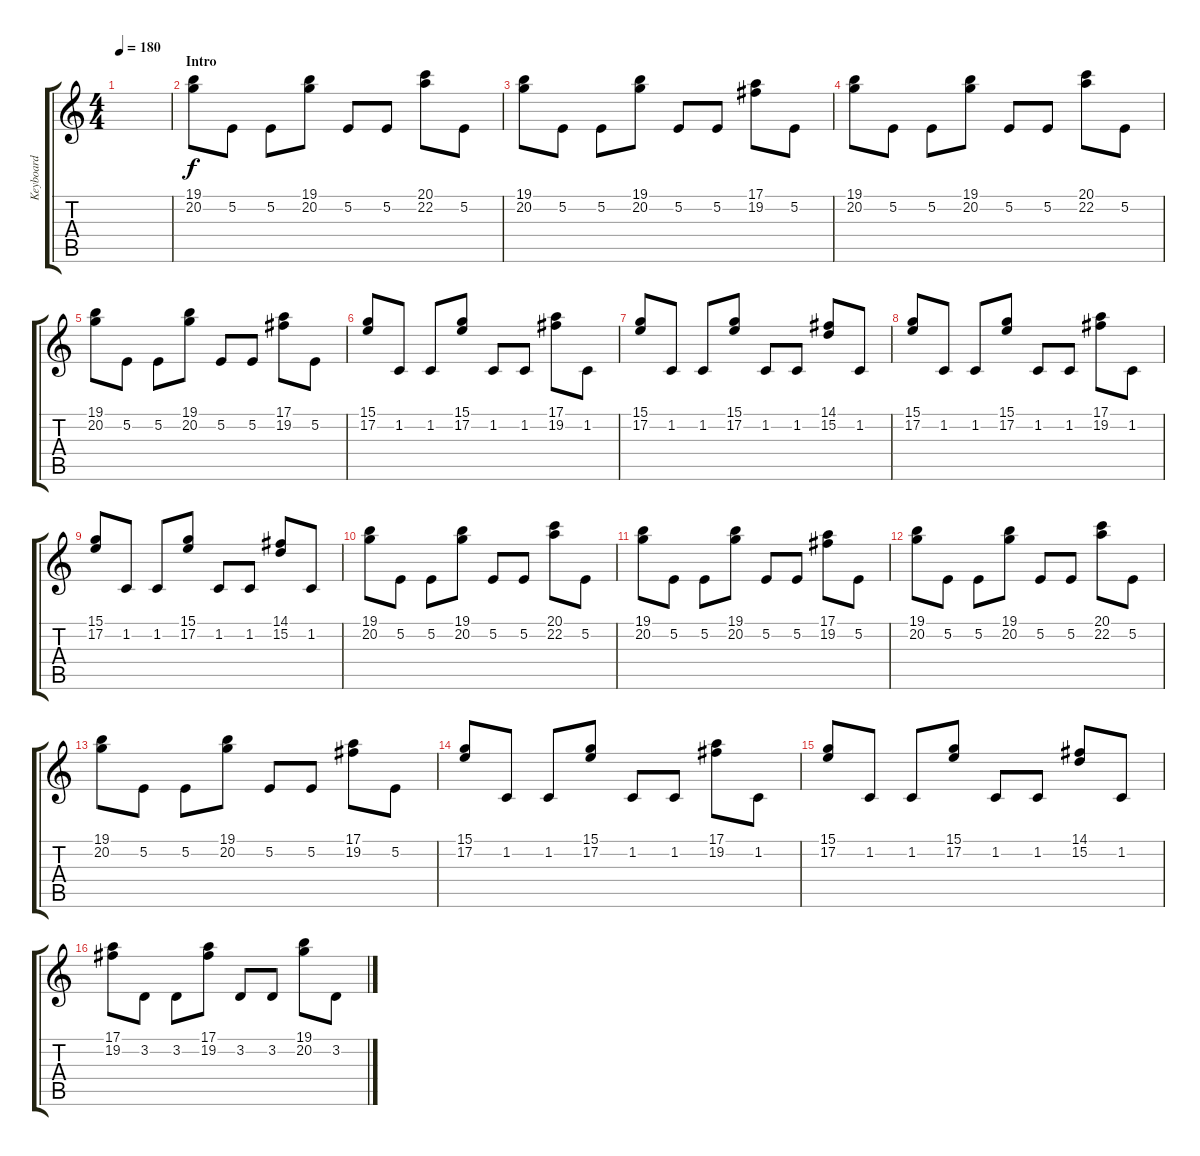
\track ("Keyboard" "Keyboard") {instrument churchorgan}
\staff {score tabs}
\tuning (E4 B3 G3 D3 A2 E2) {hide}
\ts (4 4)
\tempo 180
\clef g2
\ks c
|
\section ("" "Intro")
(19.1 20.2).8 5.2.8 5.2.8 (19.1 20.2).8 5.2.8 5.2.8 (20.1 22.2).8 5.2.8 |
(19.1 20.2).8 5.2.8 5.2.8 (19.1 20.2).8 5.2.8 5.2.8 (17.1 19.2).8 5.2.8 |
(19.1 20.2).8 5.2.8 5.2.8 (19.1 20.2).8 5.2.8 5.2.8 (20.1 22.2).8 5.2.8 |
(19.1 20.2).8 5.2.8 5.2.8 (19.1 20.2).8 5.2.8 5.2.8 (17.1 19.2).8 5.2.8 |
(15.1 17.2).8 1.2.8 1.2.8 (15.1 17.2).8 1.2.8 1.2.8 (17.1 19.2).8 1.2.8 |
(15.1 17.2).8 1.2.8 1.2.8 (15.1 17.2).8 1.2.8 1.2.8 (14.1 15.2).8 1.2.8 |
(15.1 17.2).8 1.2.8 1.2.8 (15.1 17.2).8 1.2.8 1.2.8 (17.1 19.2).8 1.2.8 |
(15.1 17.2).8 1.2.8 1.2.8 (15.1 17.2).8 1.2.8 1.2.8 (14.1 15.2).8 1.2.8 |
(19.1 20.2).8 5.2.8 5.2.8 (19.1 20.2).8 5.2.8 5.2.8 (20.1 22.2).8 5.2.8 |
(19.1 20.2).8 5.2.8 5.2.8 (19.1 20.2).8 5.2.8 5.2.8 (17.1 19.2).8 5.2.8 |
(19.1 20.2).8 5.2.8 5.2.8 (19.1 20.2).8 5.2.8 5.2.8 (20.1 22.2).8 5.2.8 |
(19.1 20.2).8 5.2.8 5.2.8 (19.1 20.2).8 5.2.8 5.2.8 (17.1 19.2).8 5.2.8 |
(15.1 17.2).8 1.2.8 1.2.8 (15.1 17.2).8 1.2.8 1.2.8 (17.1 19.2).8 1.2.8 |
(15.1 17.2).8 1.2.8 1.2.8 (15.1 17.2).8 1.2.8 1.2.8 (14.1 15.2).8 1.2.8 |
(17.1 19.2).8 3.2.8 3.2.8 (17.1 19.2).8 3.2.8 3.2.8 (19.1 20.2).8 3.2.8
